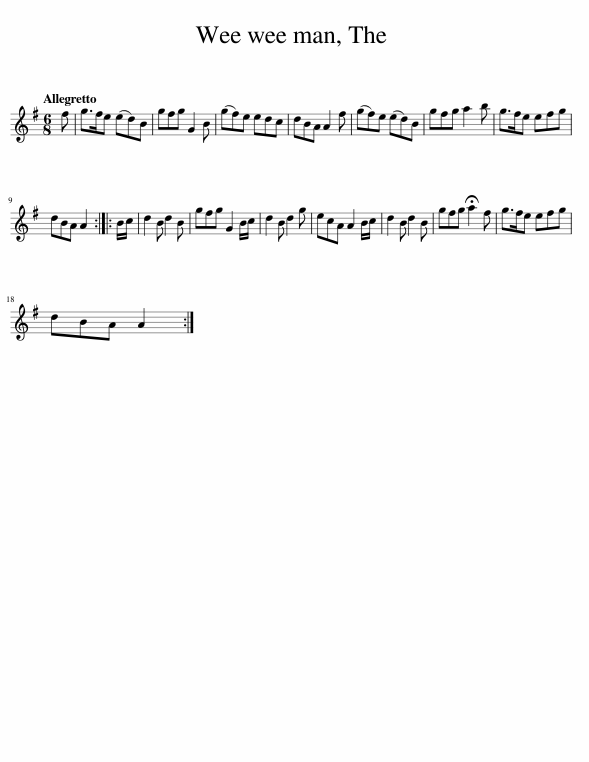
X:1
L:1/8
Q:1/4=112
M:6/8
I:linebreak $
K:G
V:1 treble
V:1
 f | g>fe (ed)B | gfg G2 B | (gf)e edc | dBA A2 f | %5
 (gf)e (ed)B | gfg a2 b | g>fe efg |$ dBA A2 :: B/c/ | %10
 d2 B d2 B | gfg G2 B/c/ | d2 B d2 g | ecA A2 B/c/ | d2 B d2 B | %15
 gfg !fermata!a2 f | g>fe efg |$ dBA A2 :| %18
